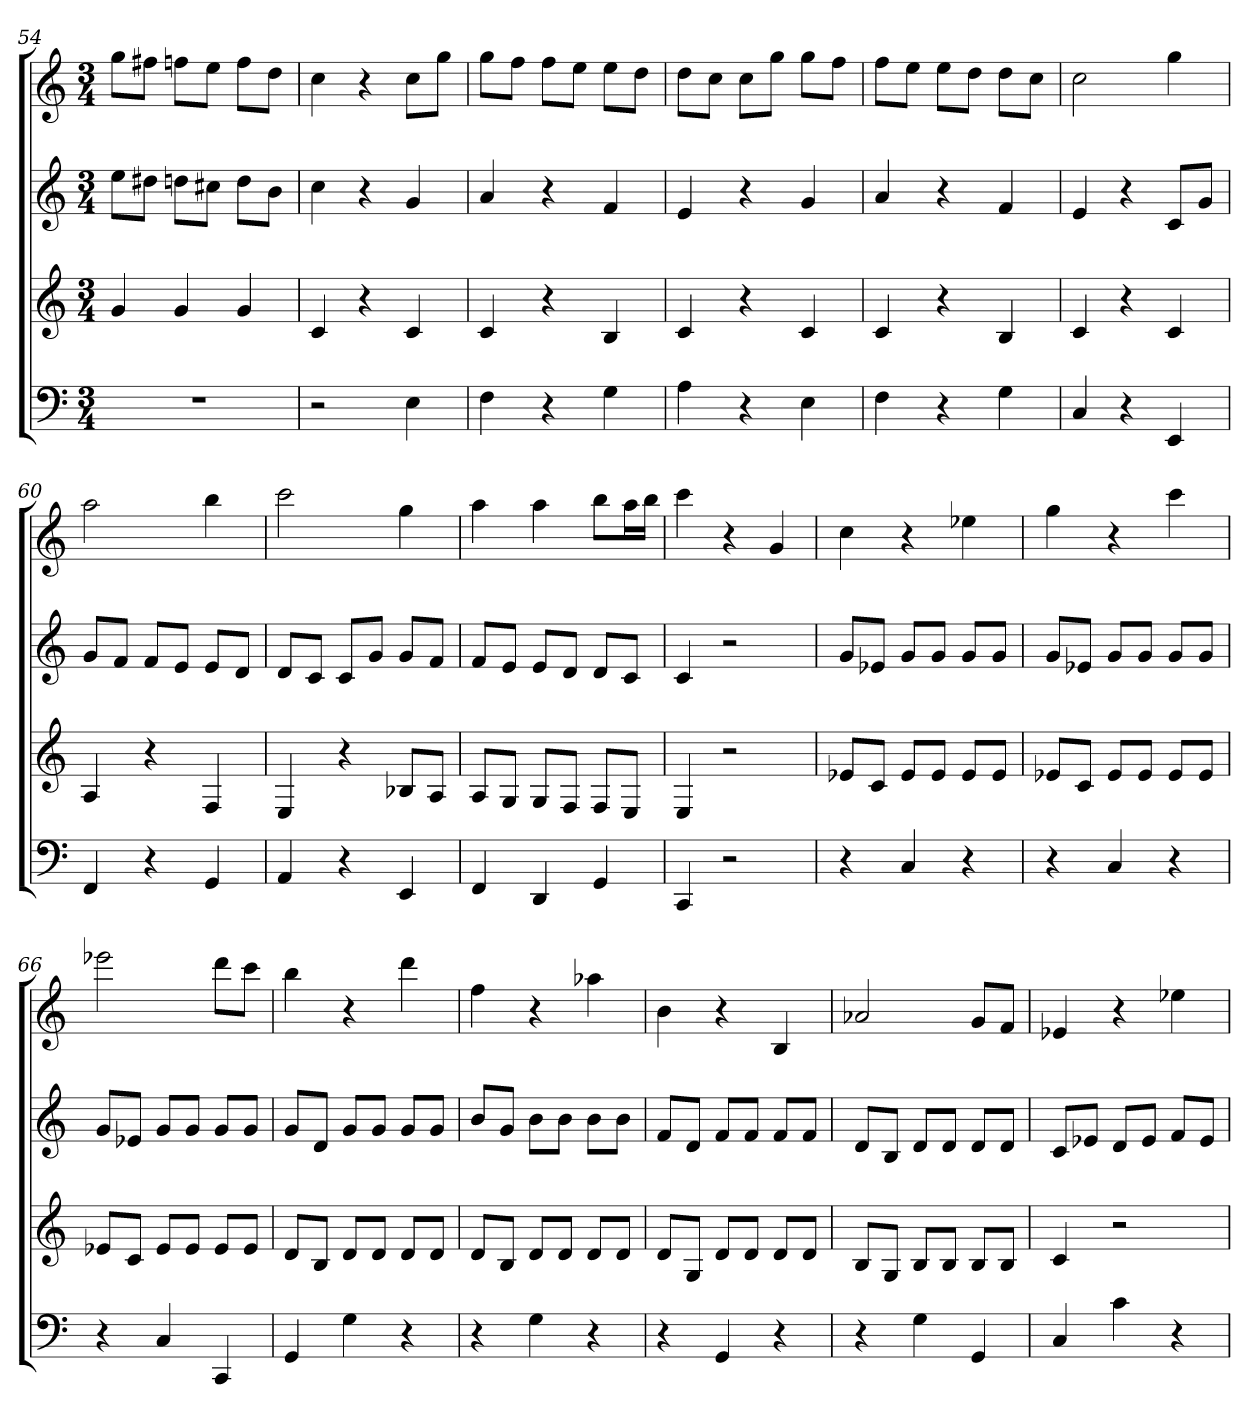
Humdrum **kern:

**kern	**kern	**kern	**kern
*part4	*part3	*part2	*part1
*staff4	*staff3	*staff2	*staff1
*k[]	*k[]	*k[]	*k[]
*C:	*C:	*C:	*C:
*M3/4	*M3/4	*M3/4	*M3/4
=54	=54	=54	=54
2.r	4g	8eeL	8ggL
.	.	8dd#XJ	8ff#XJ
.	4g	8ddnL	8ffnL
.	.	8cc#XJ	8eeJ
.	4g	8ddL	8ffL
.	.	8bJ	8ddJ
=55	=55	=55	=55
2r	4c	4cc	4cc
.	4r	4r	4r
4E	4c	4g	8ccL
.	.	.	8ggJ
=56	=56	=56	=56
4F	4c	4a	8ggL
.	.	.	8ffJ
4r	4r	4r	8ffL
.	.	.	8eeJ
4G	4B	4f	8eeL
.	.	.	8ddJ
=57	=57	=57	=57
4A	4c	4e	8ddL
.	.	.	8ccJ
4r	4r	4r	8ccL
.	.	.	8ggJ
4E	4c	4g	8ggL
.	.	.	8ffJ
=58	=58	=58	=58
4F	4c	4a	8ffL
.	.	.	8eeJ
4r	4r	4r	8eeL
.	.	.	8ddJ
4G	4B	4f	8ddL
.	.	.	8ccJ
=59	=59	=59	=59
4C	4c	4e	2cc
4r	4r	4r	.
4EE	4c	8cL	4gg
.	.	8gJ	.
=60	=60	=60	=60
4FF	4A	8gL	2aa
.	.	8fJ	.
4r	4r	8fL	.
.	.	8eJ	.
4GG	4F	8eL	4bb
.	.	8dJ	.
=61	=61	=61	=61
4AA	4E	8dL	2ccc
.	.	8cJ	.
4r	4r	8cL	.
.	.	8gJ	.
4EE	8B-XL	8gL	4gg
.	8AJ	8fJ	.
=62	=62	=62	=62
4FF	8AL	8fL	4aa
.	8GJ	8eJ	.
4DD	8GL	8eL	4aa
.	8FJ	8dJ	.
4GG	8FL	8dL	8bbL
.	8EJ	8cJ	16aaL
.	.	.	16bbJJ
=63	=63	=63	=63
4CC	4E	4c	4ccc
2r	2r	2r	4r
.	.	.	4g
=64	=64	=64	=64
4r	8e-XL	8gL	4cc
.	8cJ	8e-XJ	.
4C	8e-L	8gL	4r
.	8e-J	8gJ	.
4r	8e-L	8gL	4ee-X
.	8e-J	8gJ	.
=65	=65	=65	=65
4r	8e-XL	8gL	4gg
.	8cJ	8e-XJ	.
4C	8e-L	8gL	4r
.	8e-J	8gJ	.
4r	8e-L	8gL	4ccc
.	8e-J	8gJ	.
=66	=66	=66	=66
4r	8e-XL	8gL	2eee-X
.	8cJ	8e-XJ	.
4C	8e-L	8gL	.
.	8e-J	8gJ	.
4CC	8e-L	8gL	8dddL
.	8e-J	8gJ	8cccJ
=67	=67	=67	=67
4GG	8dL	8gL	4bb
.	8BJ	8dJ	.
4G	8dL	8gL	4r
.	8dJ	8gJ	.
4r	8dL	8gL	4ddd
.	8dJ	8gJ	.
=68	=68	=68	=68
4r	8dL	8bL	4ff
.	8BJ	8gJ	.
4G	8dL	8bL	4r
.	8dJ	8bJ	.
4r	8dL	8bL	4aa-X
.	8dJ	8bJ	.
=69	=69	=69	=69
4r	8dL	8fL	4b
.	8GJ	8dJ	.
4GG	8dL	8fL	4r
.	8dJ	8fJ	.
4r	8dL	8fL	4B
.	8dJ	8fJ	.
=70	=70	=70	=70
4r	8BL	8dL	2a-X
.	8GJ	8BJ	.
4G	8BL	8dL	.
.	8BJ	8dJ	.
4GG	8BL	8dL	8gL
.	8BJ	8dJ	8fJ
=71	=71	=71	=71
4C	4c	8cL	4e-X
.	.	8e-XJ	.
4c	2r	8dL	4r
.	.	8e-J	.
4r	.	8fL	4ee-X
.	.	8e-J	.
=	=	=	=
*-	*-	*-	*-
